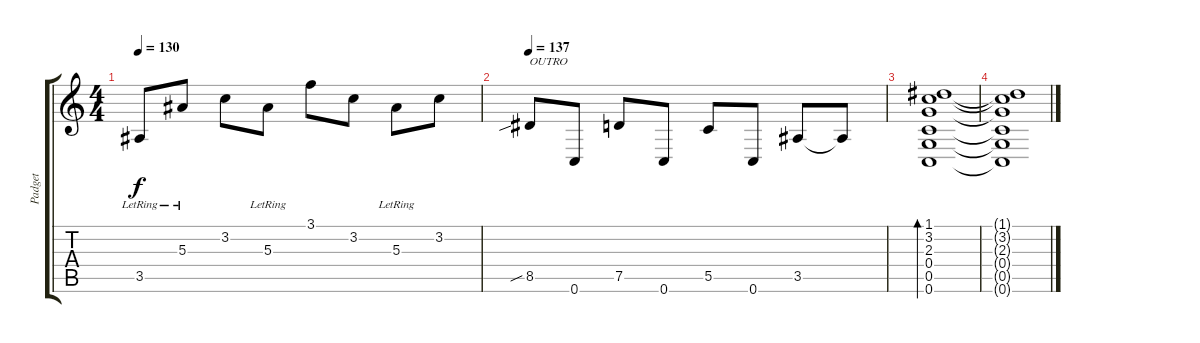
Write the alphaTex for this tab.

\track ("Padget" "Padget") {instrument acousticguitarsteel}
\staff {score tabs}
\tuning (D4 A3 F3 C3 G2 C2) {hide}
\ts (4 4)
\tempo 130
\clef g2
\ks c
3.5{lr}.8{dy f} 5.3{lr}.8 3.2.8 5.3{lr}.8 3.1.8 3.2.8 5.3{lr}.8 3.2.8 |
\tempo 137
8.5{sib}.8{txt "OUTRO"} 0.6.8 7.5.8 0.6.8 5.5.8 0.6.8 3.5.8 3.5{t}.8 |
(1.1 3.2 2.3 0.4 0.5 0.6).1{bd 240} |
(1.1{t} 3.2{t} 2.3{t} 0.4{t} 0.5{t} 0.6{t}).1
